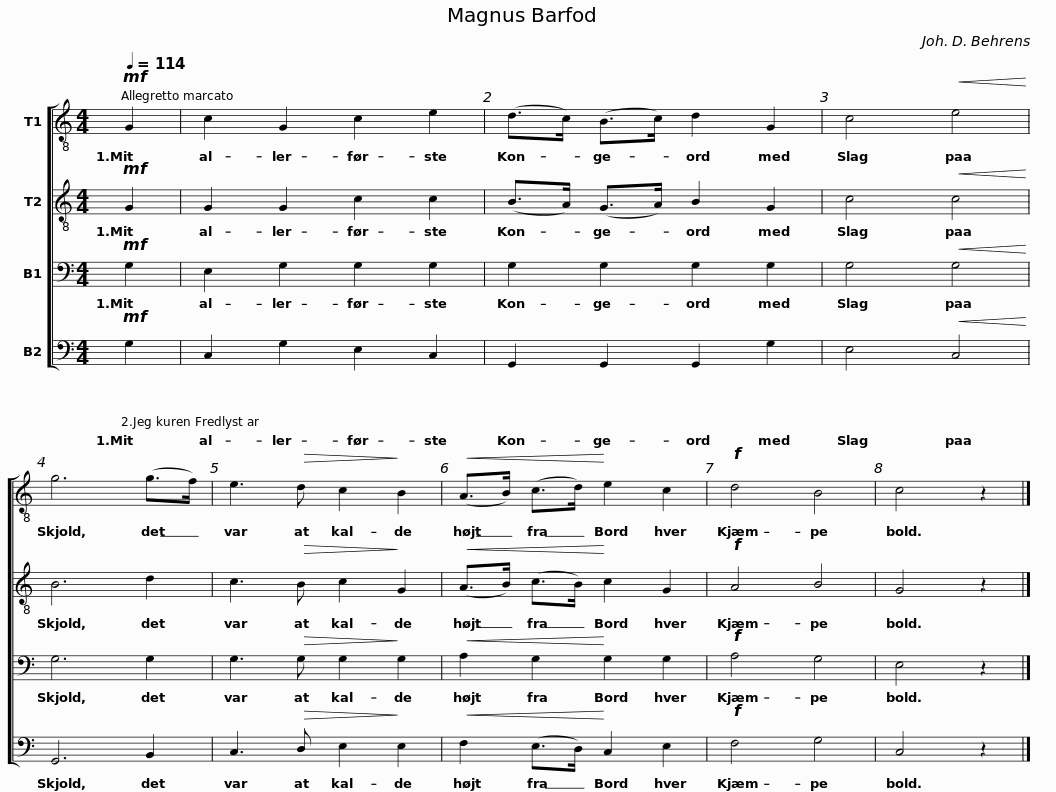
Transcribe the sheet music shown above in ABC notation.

X:1
%%score [ 1 2 3 4 ]
L:1/8
Q:1/4=114
M:4/4
I:linebreak $
K:C
V:1 treble-8
V:2 treble-8
V:3 bass
V:4 bass
V:1
!mf! G2 | c2 G2 c2 e2 | (d>c) (B>c) d2 G2 | c4!<(! e4!<)! | g6 (g>f) | %5
 e3!>(! d c2!>)! B2 |!<(! (A>B) (c>d)!<)! e2 c2 |!f! d4 B4 | c4 z2 |] %9
V:2
!mf! G2 | G2 G2 c2 c2 | (B>A) (G>A) B2 G2 | c4!<(! c4!<)! | B6 d2 | %5
 c3!>(! B c2!>)! G2 |!<(! (A>B) (c>B)!<)! c2 G2 |!f! A4 B4 | G4 z2 |] %9
V:3
!mf! G,2 | E,2 G,2 G,2 G,2 | G,2 G,2 G,2 G,2 | G,4!<(! G,4!<)! | G,6 G,2 | %5
 G,3!>(! G, G,2!>)! G,2 |!<(! A,2 G,2!<)! G,2 G,2 |!f! A,4 G,4 | E,4 z2 |] %9
V:4
!mf! G,2 | C,2 G,2 E,2 C,2 | G,,2 G,,2 G,,2 G,2 | E,4!<(! C,4!<)! | G,,6 B,,2 | %5
 C,3!>(! D, E,2!>)! E,2 |!<(! F,2 (E,>D,)!<)! C,2 E,2 |!f! F,4 G,4 | C,4 z2 |] %9
